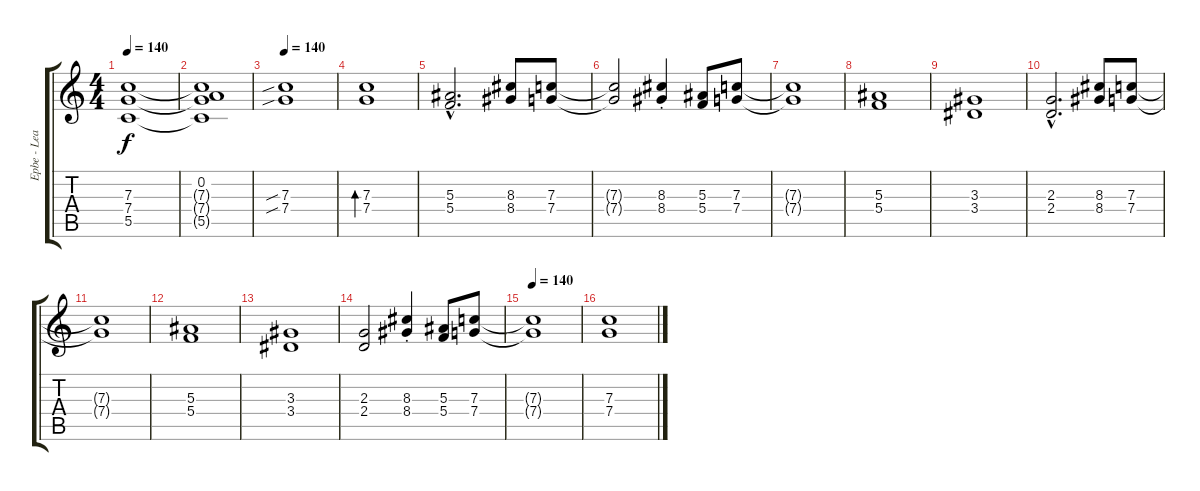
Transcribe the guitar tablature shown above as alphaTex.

\track ("Epbe - Lead/Rhythm" "Epbe - Lea") {instrument overdrivenguitar}
\staff {score tabs}
\tuning (D4 A3 F3 C3 G2 D2) {hide}
\ts (4 4)
\tempo 140
\clef g2
\ks c
(7.3{t} 7.4{t} 5.5{t}).1{dy f} |
(0.2 7.3{t} 7.4{t} 5.5{t}).1 |
\tempo 140
(7.3{sib} 7.4{sib}).1 |
(7.3 7.4).1{bd 240} |
(5.3{hac} 5.4{hac}).2{d} (8.3 8.4).8 (7.3 7.4).8 |
(7.3{t} 7.4{t}).2 (8.3{st} 8.4{st}).4 (5.3 5.4).8 (7.3 7.4).8 |
(7.3{t} 7.4{t}).1 |
(5.3 5.4).1 |
(3.3 3.4).1 |
(2.3{hac} 2.4{hac}).2{d} (8.3 8.4).8 (7.3 7.4).8 |
(7.3{t} 7.4{t}).1 |
(5.3 5.4).1 |
(3.3 3.4).1 |
(2.3 2.4).2 (8.3{st} 8.4{st}).4 (5.3 5.4).8 (7.3 7.4).8 |
\tempo 140
(7.3{t} 7.4{t}).1 |
(7.3 7.4).1
